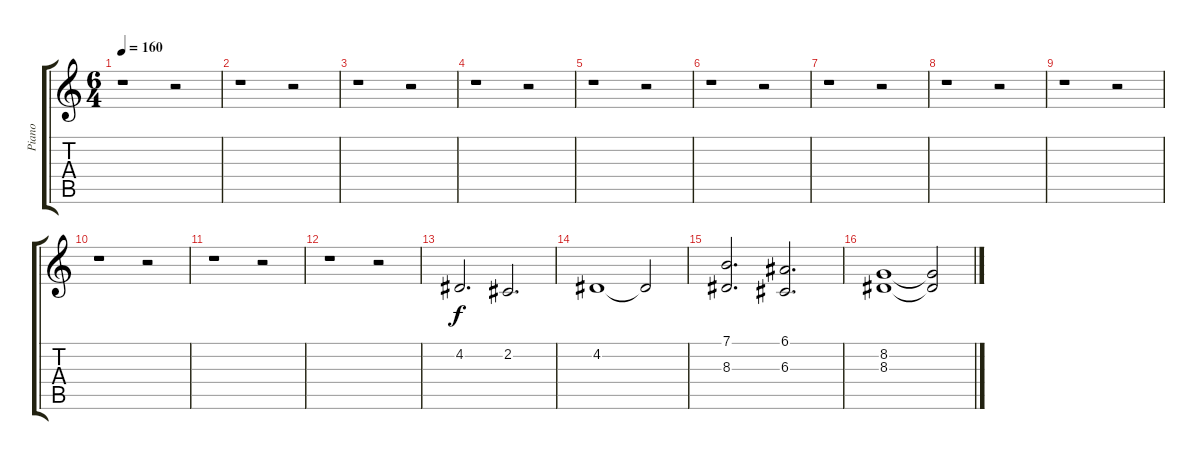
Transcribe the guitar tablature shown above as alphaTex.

\track ("Piano" "Piano") {instrument electricpiano1}
\staff {score tabs}
\tuning (E4 B3 G3 D3 A2 E2) {hide}
\ts (6 4)
\tempo 160
\clef g2
\ks c
r.1{dy f} r.2 |
r.1 r.2 |
r.1 r.2 |
r.1 r.2 |
r.1 r.2 |
r.1 r.2 |
r.1 r.2 |
r.1 r.2 |
r.1 r.2 |
r.1 r.2 |
r.1 r.2 |
r.1 r.2 |
4.2.2{d} 2.2.2{d} |
4.2.1 4.2{t}.2 |
(7.1 8.3).2{d} (6.1 6.3).2{d} |
(8.2 8.3).1 (8.2{t} 8.3{t}).2
